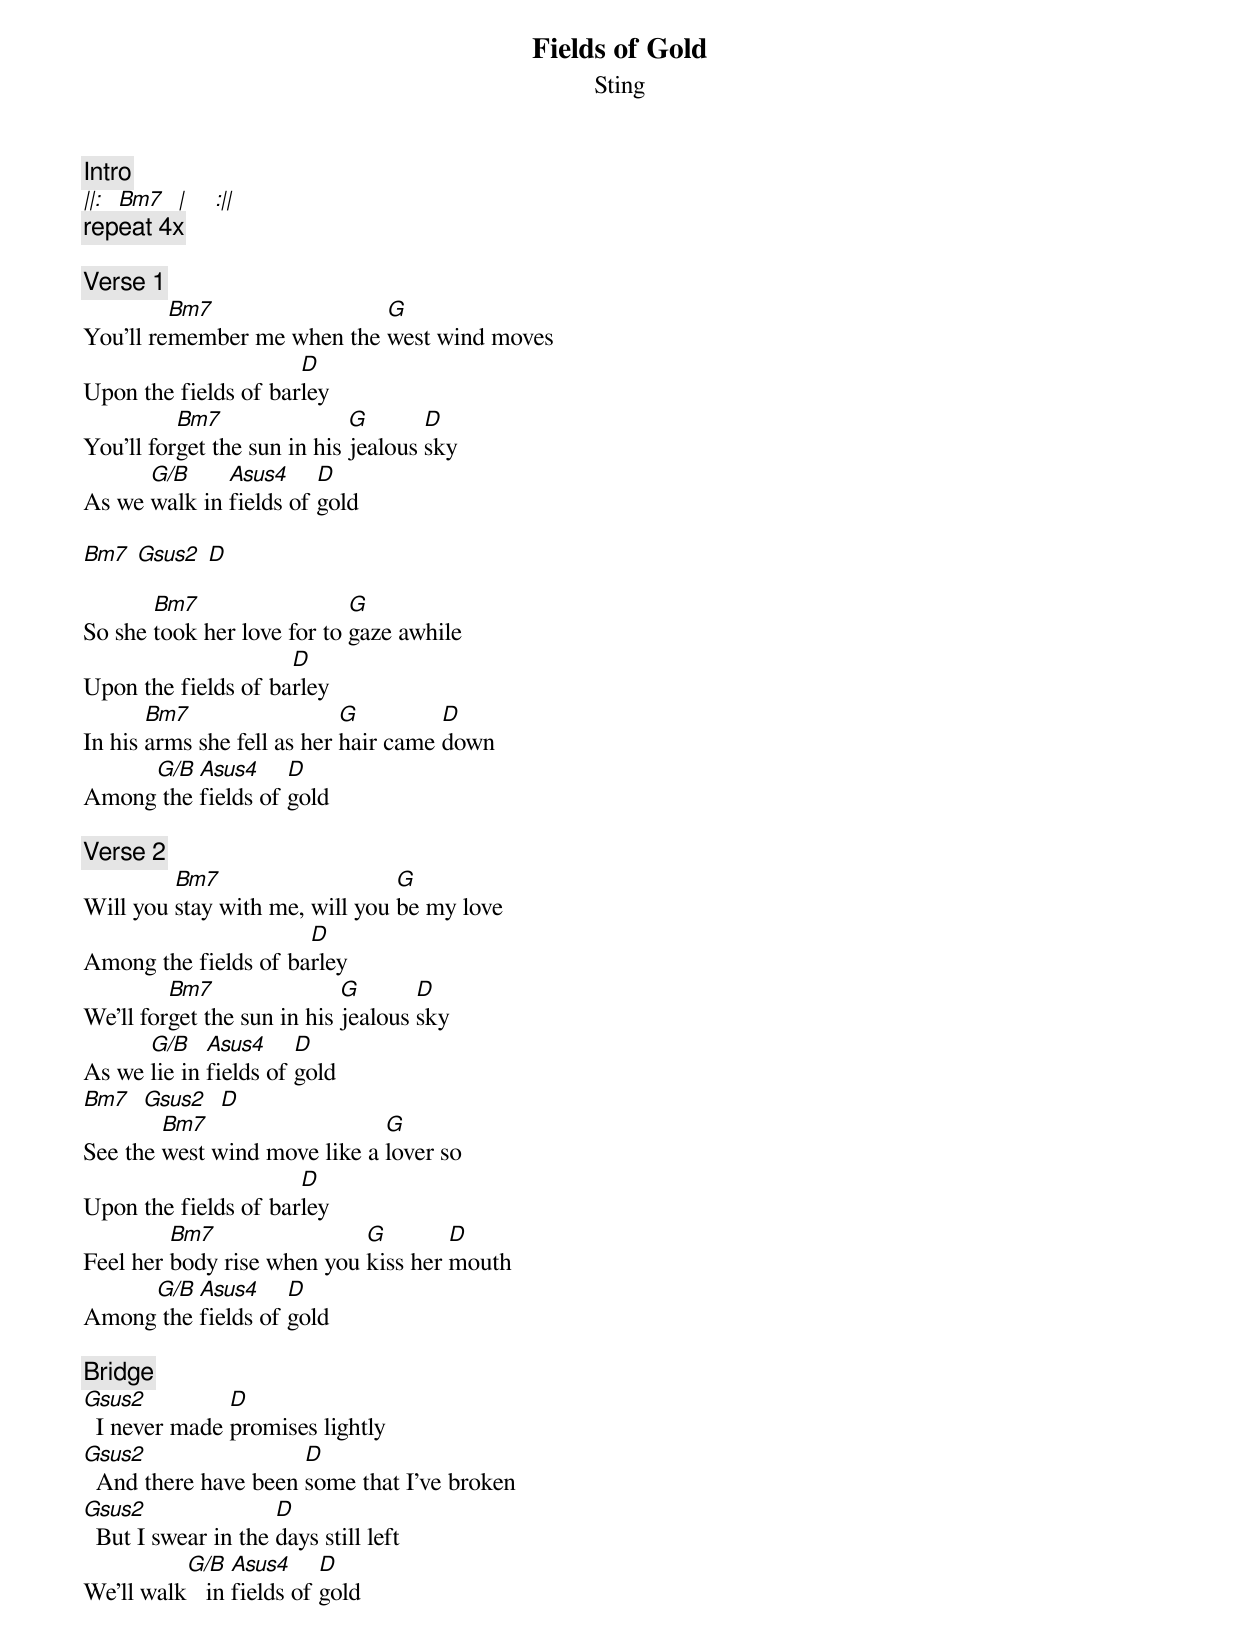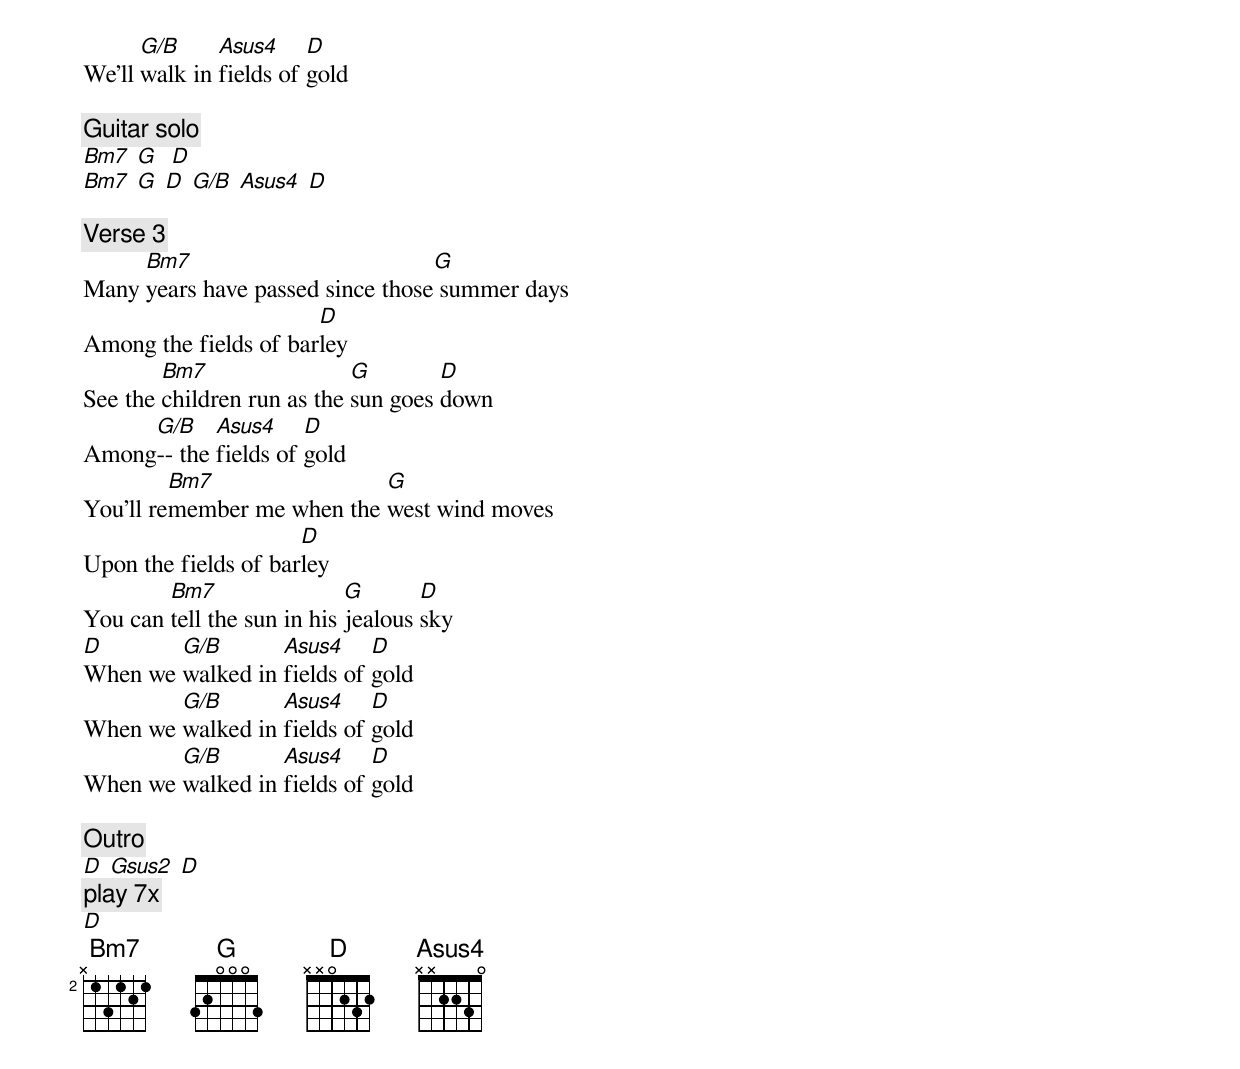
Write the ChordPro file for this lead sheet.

{title:Fields of Gold }
{subtitle: Sting}
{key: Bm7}

{c:Intro}
[||:]  [Bm7]  [|]    [:||]
{c:repeat 4x}

{c:Verse 1}
You'll re[Bm7]member me when the [G]west wind moves
Upon the fields of bar[D]ley
You'll for[Bm7]get the sun in his [G]jealous [D]sky
As we [G/B]walk in [Asus4]fields of [D]gold

[Bm7] [Gsus2] [D]

So she [Bm7]took her love for to [G]gaze awhile
Upon the fields of ba[D]rley
In his [Bm7]arms she fell as her [G]hair came [D]down
Among[G/B] the [Asus4]fields of [D]gold

{c:Verse 2}
Will you [Bm7]stay with me, will you [G]be my love
Among the fields of ba[D]rley
We'll for[Bm7]get the sun in his [G]jealous [D]sky
As we [G/B]lie in [Asus4]fields of [D]gold
[Bm7]  [Gsus2]  [D]
See the [Bm7]west wind move like a [G]lover so
Upon the fields of bar[D]ley
Feel her [Bm7]body rise when you [G]kiss her [D]mouth
Among[G/B] the [Asus4]fields of [D]gold

{c:Bridge}
[Gsus2]  I never made [D]promises lightly
[Gsus2]  And there have been [D]some that I've broken
[Gsus2]  But I swear in the [D]days still left
We'll walk[G/B]   in [Asus4]fields of [D]gold
We'll [G/B]walk in [Asus4]fields of [D]gold

{c:Guitar solo}
[Bm7] [G]  [D]
[Bm7] [G] [D] [G/B] [Asus4] [D]

{c:Verse 3}
Many [Bm7]years have passed since those[G] summer days
Among the fields of bar[D]ley
See the [Bm7]children run as the [G]sun goes [D]down
Among[G/B]-- the [Asus4]fields of [D]gold
You'll re[Bm7]member me when the [G]west wind moves
Upon the fields of bar[D]ley
You can [Bm7]tell the sun in his [G]jealous [D]sky
[D]When we [G/B]walked in [Asus4]fields of [D]gold
When we [G/B]walked in [Asus4]fields of [D]gold
When we [G/B]walked in [Asus4]fields of [D]gold

{c:Outro}
[D] [Gsus2] [D]
{c:play 7x}
[D]
